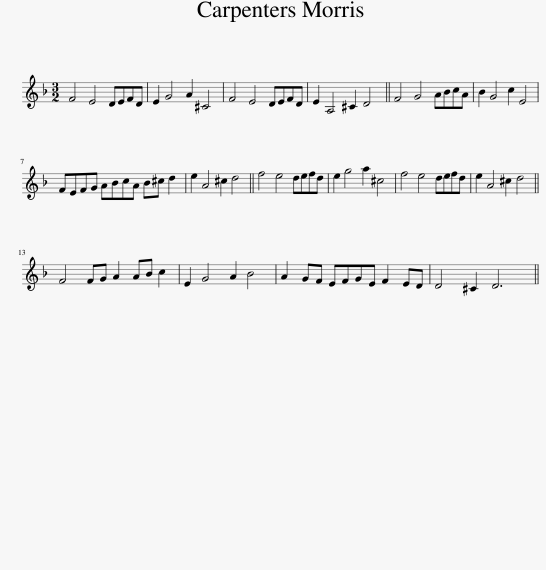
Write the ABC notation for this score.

X:1
L:1/8
M:3/2
I:linebreak $
K:Dmin
V:1 treble
V:1
 F4 E4 DEFD | E2 G4 A2 ^C4 | F4 E4 DEFD | E2 A,4 ^C2 D4 || F4 G4 ABcA | %5
 B2 G4 c2 E4 |$ FEFG ABcA B^c d2 | e2 A4 ^c2 d4 || f4 e4 defd | e2 g4 a2 ^c4 | %10
 f4 e4 defd | e2 A4 ^c2 d4 ||$ F4 FG A2 AB c2 | E2 G4 A2 B4 | A2 GF EFGE F2 ED | %15
 D4 ^C2 D6 || %16
